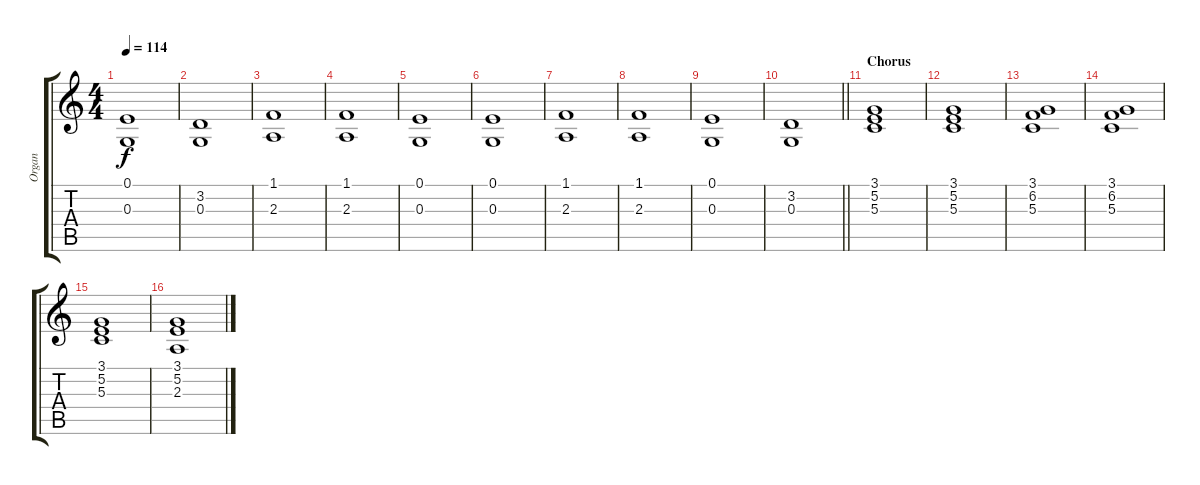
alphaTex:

\track ("Organ" "Organ") {instrument percussiveorgan}
\staff {score tabs}
\tuning (E4 B3 G3 D3 A2 E2) {hide}
\ts (4 4)
\tempo 114
\clef g2
\ks c
(0.1 0.3).1{dy f} |
(3.2 0.3).1 |
(1.1 2.3).1 |
(1.1 2.3).1 |
(0.1 0.3).1 |
(0.1 0.3).1 |
(1.1 2.3).1 |
(1.1 2.3).1 |
(0.1 0.3).1 |
\barLineRight lightlight
(3.2 0.3).1 |
\section ("" "Chorus")
(3.1 5.2 5.3).1 |
(3.1 5.2 5.3).1 |
(3.1 6.2 5.3).1 |
(3.1 6.2 5.3).1 |
(3.1 5.2 5.3).1 |
(3.1 5.2 2.3).1
